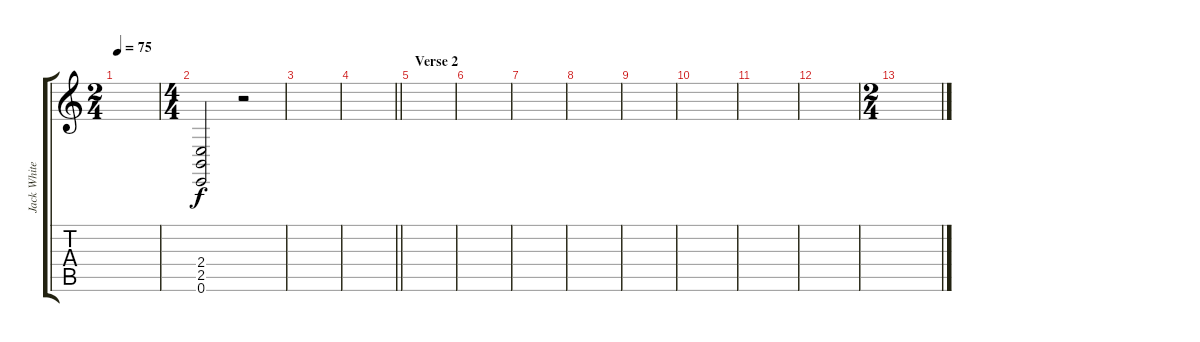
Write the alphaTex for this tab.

\track ("Jack White (Arr. for Guitar)" "Jack White") {instrument electricpiano1}
\staff {score tabs}
\tuning (E4 B3 G3 D3 A2 E2) {hide}
\ts (2 4)
\tempo 75
\clef g2
\ks c
|
\ts (4 4)
(2.4{t} 2.5{t} 0.6{t}).2{dy f} r.2 |
|
\barLineRight lightlight
|
\section ("" "Verse 2")
|
|
|
|
|
|
|
|
\ts (2 4)
